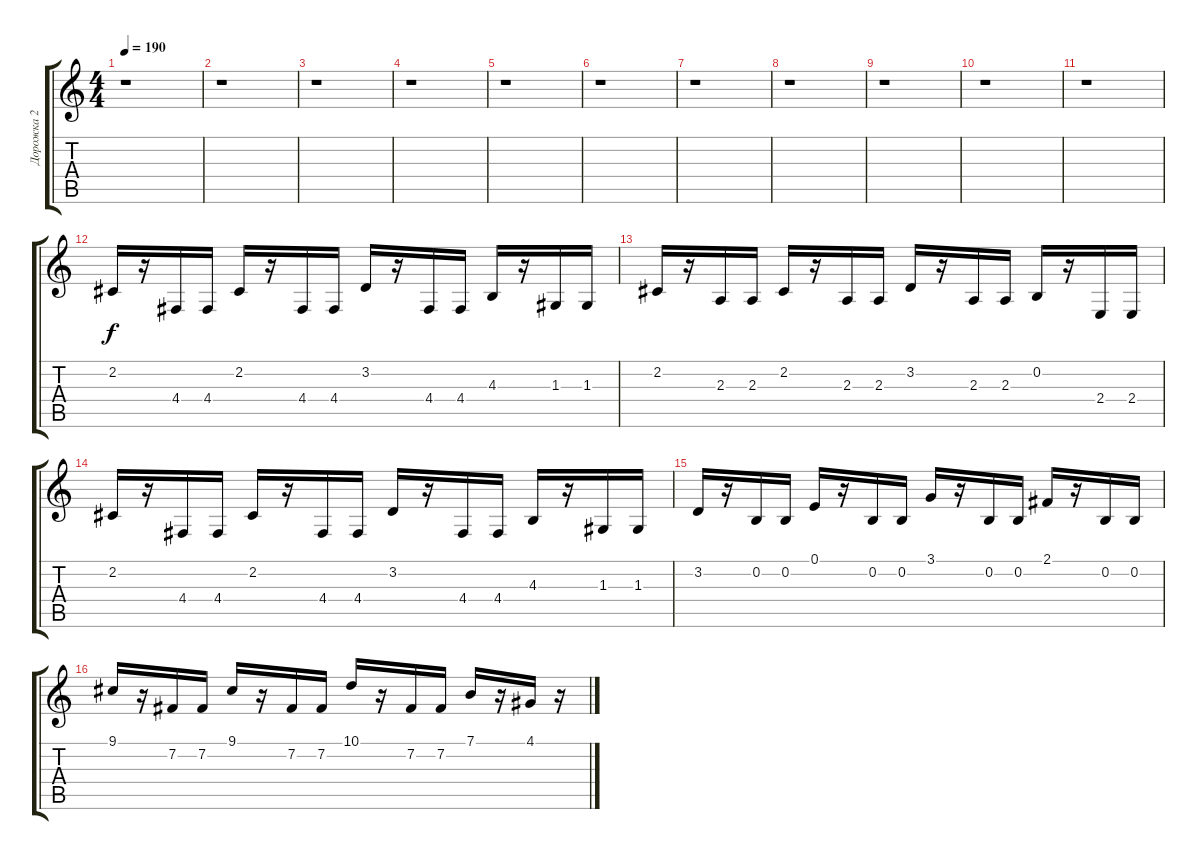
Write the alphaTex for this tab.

\track ("Дорожка 2" "Дорожка 2") {instrument stringensemble1}
\staff {score tabs}
\tuning (E4 B3 G3 D3 A2 E2) {hide}
\ts (4 4)
\tempo 190
\clef g2
\ks c
r.1{dy f} |
r.1 |
r.1 |
r.1 |
r.1 |
r.1 |
r.1 |
r.1 |
r.1 |
r.1 |
r.1 |
2.2.16{volume 16} r.16 4.4.16 4.4.16 2.2.16 r.16 4.4.16 4.4.16 3.2.16 r.16 4.4.16 4.4.16 4.3.16 r.16 1.3.16 1.3.16 |
2.2.16 r.16 2.3.16 2.3.16 2.2.16 r.16 2.3.16 2.3.16 3.2.16 r.16 2.3.16 2.3.16 0.2.16 r.16 2.4.16 2.4.16 |
2.2.16 r.16 4.4.16 4.4.16 2.2.16 r.16 4.4.16 4.4.16 3.2.16 r.16 4.4.16 4.4.16 4.3.16 r.16 1.3.16 1.3.16 |
3.2.16 r.16 0.2.16 0.2.16 0.1.16 r.16 0.2.16 0.2.16 3.1.16 r.16 0.2.16 0.2.16 2.1.16 r.16 0.2.16 0.2.16 |
9.1.16 r.16 7.2.16 7.2.16 9.1.16 r.16 7.2.16 7.2.16 10.1.16 r.16 7.2.16 7.2.16 7.1.16 r.16 4.1.16 r.16
